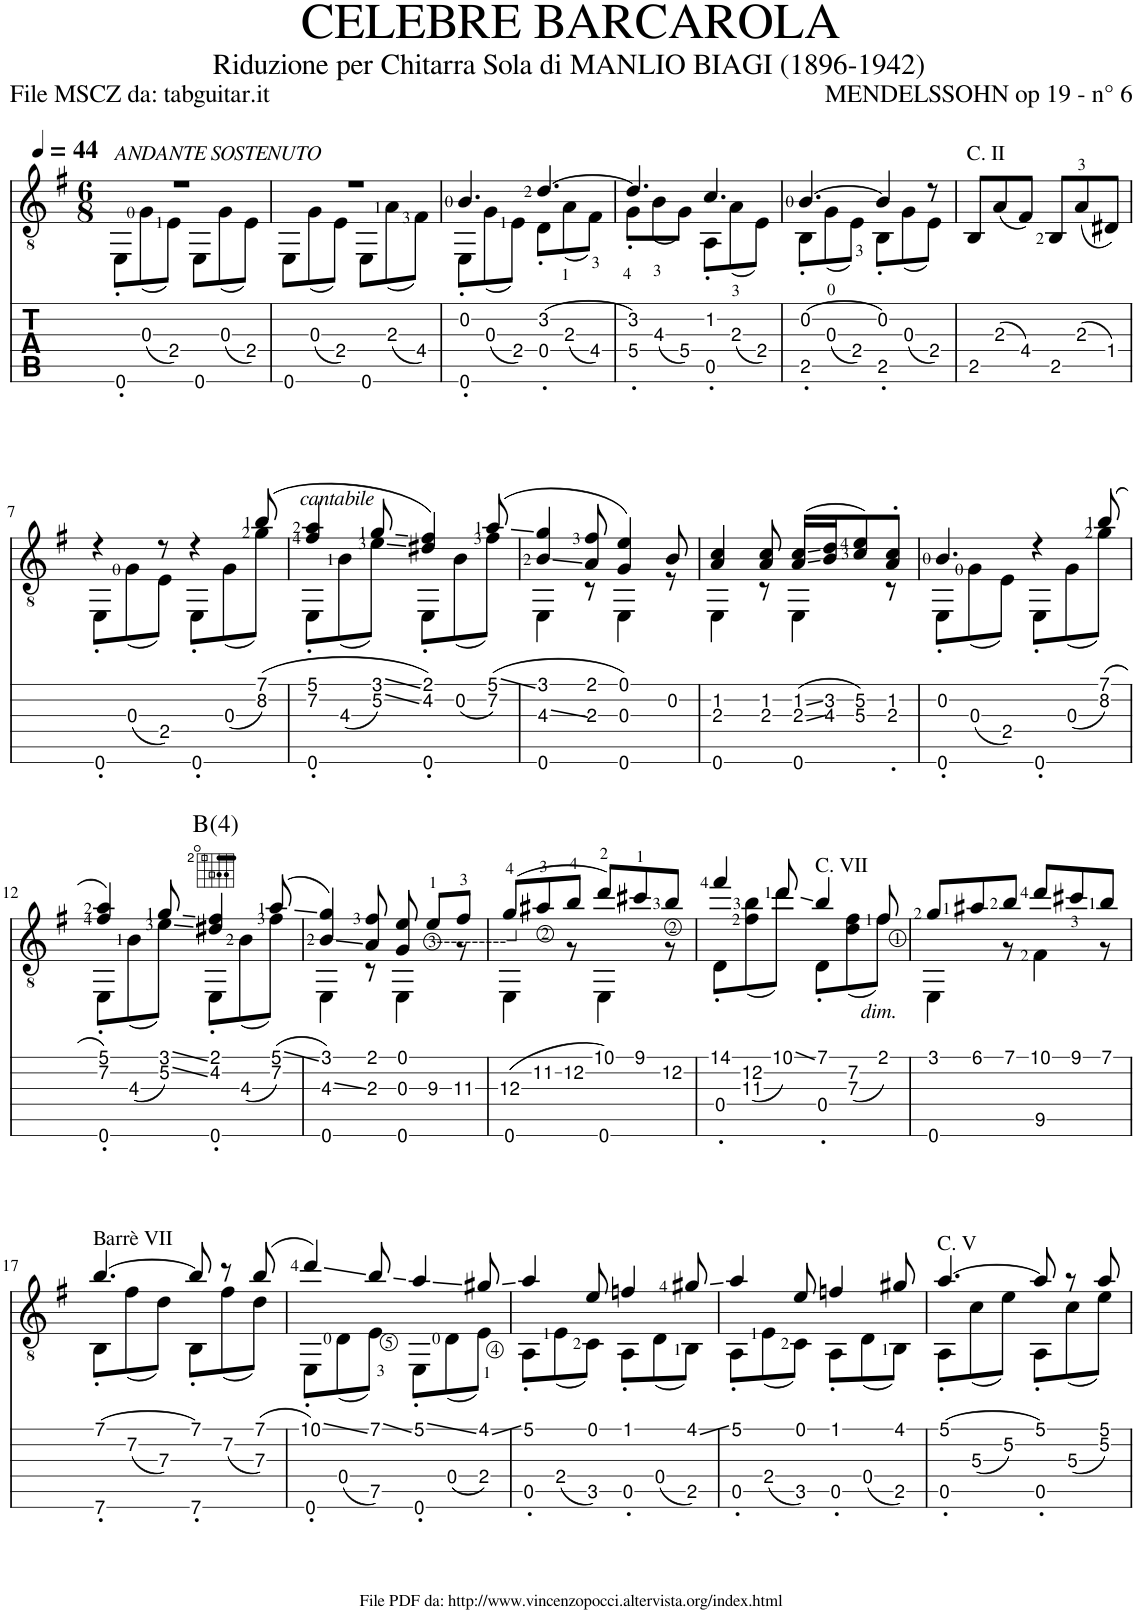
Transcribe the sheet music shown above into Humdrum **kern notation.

**kern	**kern	**harte
*part1	*part1	*part1
*staff2	*staff1	*
*I"Guitar	*	*
*I'Guit.	*	*
*stria6	*	*
*	*clefGv2	*
*k[f#]	*k[f#]	*
*M6/8	*M6/8	*
*MM44	*MM44	*
=1	=1	=1
*^	*^	*
!	!	!LO:TX:a:i:t=ANDANTE SOSTENUTO	!	!
2.r	8EE'L	2.r	8EE'\L	.
.	8G	.	(8G\	.
.	8EJ	.	8E\J)	.
.	8EEL	.	8EE\L	.
.	8G	.	(8G\	.
.	8EJ	.	8E\J)	.
=2	=2	=2	=2	=2
2.r	8EEL	2.r	8EE\L	.
.	8G	.	(8G\	.
.	8EJ	.	8E\J)	.
.	8EEL	.	8EE\L	.
.	8A	.	(8A\	.
.	8F#J	.	8F#\J)	.
=3	=3	=3	=3	=3
4.B	8EE'L	4.B/	8EE'\L	.
.	8G	.	(8G\	.
.	8EJ	.	8E\J)	.
[4.d	8D'L	[4.d/	8D'\L	.
.	8A	.	(8A\	.
.	8F#J	.	8F#\J)	.
=4	=4	=4	=4	=4
4.d]	8G'L	4.d/]	8G'\L	.
.	8B	.	(8B\	.
.	8GJ	.	8G\J)	.
4.c	8AA'L	4.c/	8AA'\L	.
.	8A	.	(8A\	.
.	8EJ	.	8E\J)	.
=5	=5	=5	=5	=5
[4.B	8BB'L	[4.B/	8BB'\L	.
.	8G	.	(8G\	.
.	8EJ	.	8E\J)	.
4B]	8BB'L	4B/]	8BB'\L	.
.	8G	.	(8G\	.
8r	8EJ	8r	8E\J)	.
=6	=6	=6	=6	=6
!	!	!LO:TX:a:t=C. II	!	!
*v	*v	*	*	*
*	*v	*v	*
8BBL	8BB/L	.
8A	(8A/	.
8F#J	8F#/J)	.
8BBL	8BB/L	.
8A	(8A/	.
8D#J	8D#X/J)	.
!!LO:LB:g=z
=7	=7	=7
*^	*^	*
4r	8EE'L	4r	8EE'\L	.
.	8G	.	(8G\	.
8r	8EJ	8r	8E\J)	.
4r	8EE'L	4r	8EE'\L	.
.	8G	.	(8G\	.
8b	8gJ	(8b/	8g\J)	.
=8	=8	=8	=8	=8
!	!	!LO:TX:a:i:t=cantabile	!	!
4f# 4a	8EE'L	4f#/ 4a/	8EE'\L	.
.	8B	.	(8B\	.
8g	8eJ	8g/	8e\J)	.
4d# 4f#	8EE'L	4d#X/ 4f#/)	8EE'\L	.
.	8B	.	(8B\	.
8a	8f#J	(8a/	8f#\J)	.
=9	=9	=9	=9	=9
4B 4g	4EE	4B/ 4g/	4EE\	.
8A 8f#	8r	8A/ 8f#/	8r	.
4G 4e	4EE	4G/ 4e/)	4EE\	.
8B	8r	8B/	8r	.
=10	=10	=10	=10	=10
4A 4c	4EE	4A/ 4c/	4EE\	.
8A 8c	8r	8A/ 8c/	8r	.
16A\ 16c\LL	4EE	(16A/ 16c/LL	4EE\	.
16B\ 16d\J	.	16B/ 16d/J	.	.
8c\ 8e\	.	8c/ 8e/)	.	.
8A'\ 8c'\J	8r	8A/' 8c/'J	8r	.
=11	=11	=11	=11	=11
4.B	8EE'L	4.B/	8EE'\L	.
.	8G	.	(8G\	.
.	8EJ	.	8E\J)	.
4r	8EE'L	4r	8EE'\L	.
.	8G	.	(8G\	.
8b	8gJ	(8b/	8g\J)	.
!!LO:LB:g=z	!!
=12	=12	=12	=12	=12
4f# 4a	8EE'L	4f#/ 4a/)	8EE'\L	.
.	8B	.	(8B\	.
8g	8eJ	8g/	8e\J)	.
4d#X 4f#	8EE'L	4d#X/ 4f#/	8EE'\L	B:maj(4)
.	8B	.	(8B\	.
8a	8f#J	(8a/	8f#\J)	.
=13	=13	=13	=13	=13
4B 4g	4EE	4B/ 4g/)	4EE\	.
8A 8f#	8r	8A/ 8f#/	8r	.
8G\ 8e\L	4EE	8G/ 8e/	4EE\	.
!	!	!LO:TX:a:t=----------┘	!	!
8e	.	8e/L	.	.
8f#J	8r	8f#/J	8r	.
=14	=14	=14	=14	=14
8gL	4EE	(8g/L	4EE\	.
8a#	.	8a#X/	.	.
8bJ	8r	8b/J	8r	.
8ddL	4EE	8dd/L)	4EE\	.
8cc#	.	8cc#X/	.	.
8bJ	8r	8b/J	8r	.
=15	=15	=15	=15	=15
4ff#	8D'L	4ff#/	8D'\L	.
.	8f#\ 8b\	.	(8f#\ 8b\	.
8dd	8ddJ	8dd/	8dd\J)	.
!	!	!LO:TX:a:t=C. VII	!	!
4b	8D'L	4b/	8D'\L	.
!	!	!	!LO:TX:b:i:t=dim.	!
.	8d\ 8f#\	.	(8d\ 8f#\	.
8f#	8f#J	8f#/	8f#\J)	.
=16	=16	=16	=16	=16
8gL	4EE	8g/L	4EE\	.
8a#	.	8a#X/	.	.
8bJ	8r	8b/J	8r	.
8ddL	4F#	8dd/L	4F#\	.
8cc#	.	8cc#X/	.	.
8bJ	8r	8b/J	8r	.
!!LO:LB:g=z	!!
=17	=17	=17	=17	=17
!	!	!LO:TX:a:t=Barrè VII	!	!
[4.b	8BB'L	[4.b/	8BB'\L	.
.	8f#	.	(8f#\	.
.	8dJ	.	8d\J)	.
8b]	8BB'L	8b/]	8BB'\L	.
8r	8f#	8r	(8f#\	.
8b	8dJ	(8b/	8d\J)	.
=18	=18	=18	=18	=18
4dd	8EE'L	4dd/)	8EE'\L	.
.	8D	.	(8D\	.
8b	8EJ	8b/	8E\J)	.
4a	8EE'L	4a/	8EE'\L	.
.	8D	.	(8D\	.
8g#	8EJ	8g#X/	8E\J)	.
=19	=19	=19	=19	=19
4a	8AA'L	4a/	8AA'\L	.
.	8E	.	(8E\	.
8e	8CJ	8e/	8C\J)	.
4f	8AA'L	4fn/	8AA'\L	.
.	8D	.	(8D\	.
8g#	8BBJ	8g#X/	8BB\J)	.
=20	=20	=20	=20	=20
4a	8AA'L	4a/	8AA'\L	.
.	8E	.	(8E\	.
8e	8CJ	8e/	8C\J)	.
4fn	8AA'L	4fn/	8AA'\L	.
.	8D	.	(8D\	.
8g#X	8BBJ	8g#X/	8BB\J)	.
=21	=21	=21	=21	=21
!	!	!LO:TX:a:t=C. V	!	!
[4.a	8AA'L	[4.a/	8AA'\L	.
.	8c	.	(8c\	.
.	8eJ	.	8e\J)	.
8a]	8AA'L	8a/]	8AA'\L	.
8r	8c	8r	(8c\	.
8a	8eJ	8a/	8e\J)	.
*v	*v	*	*	*
*	*v	*v	*
=	=	=
*-	*-	*-
